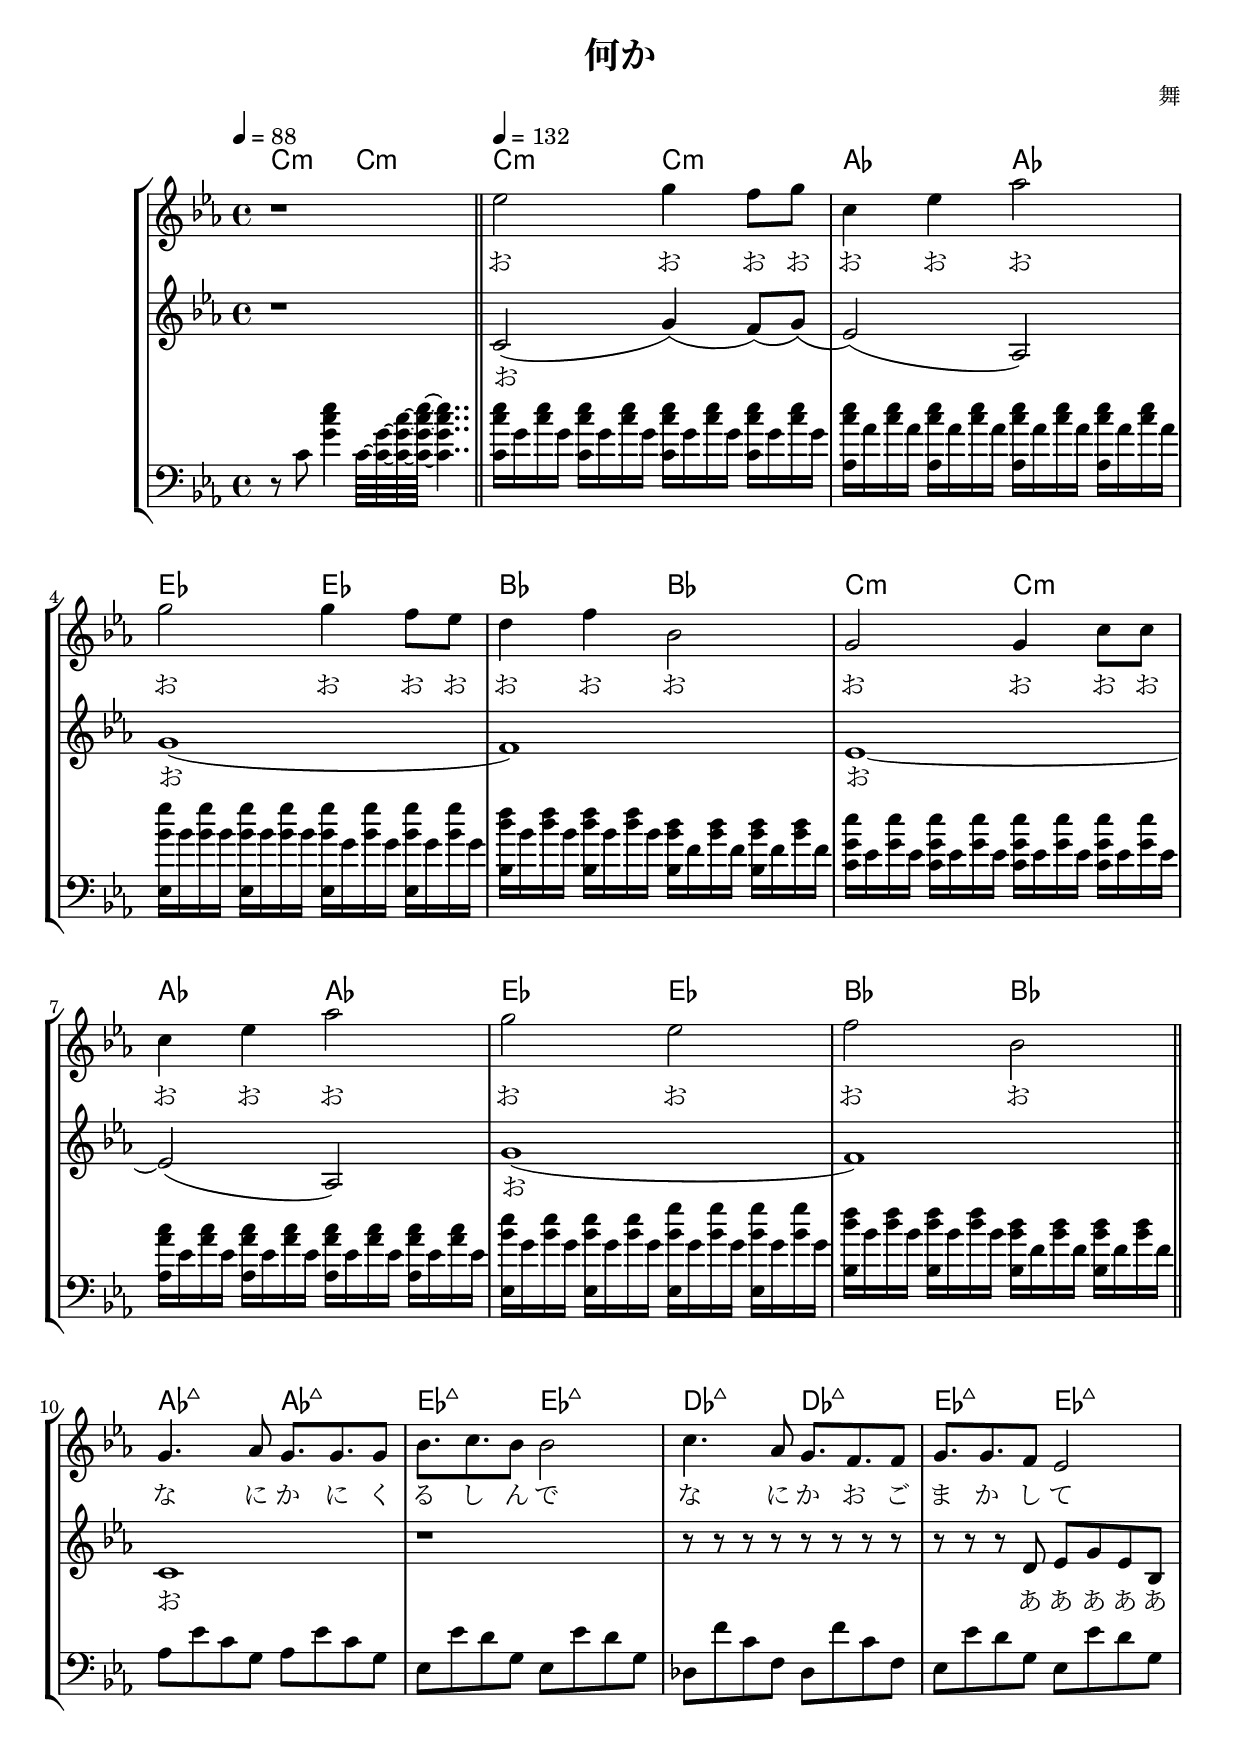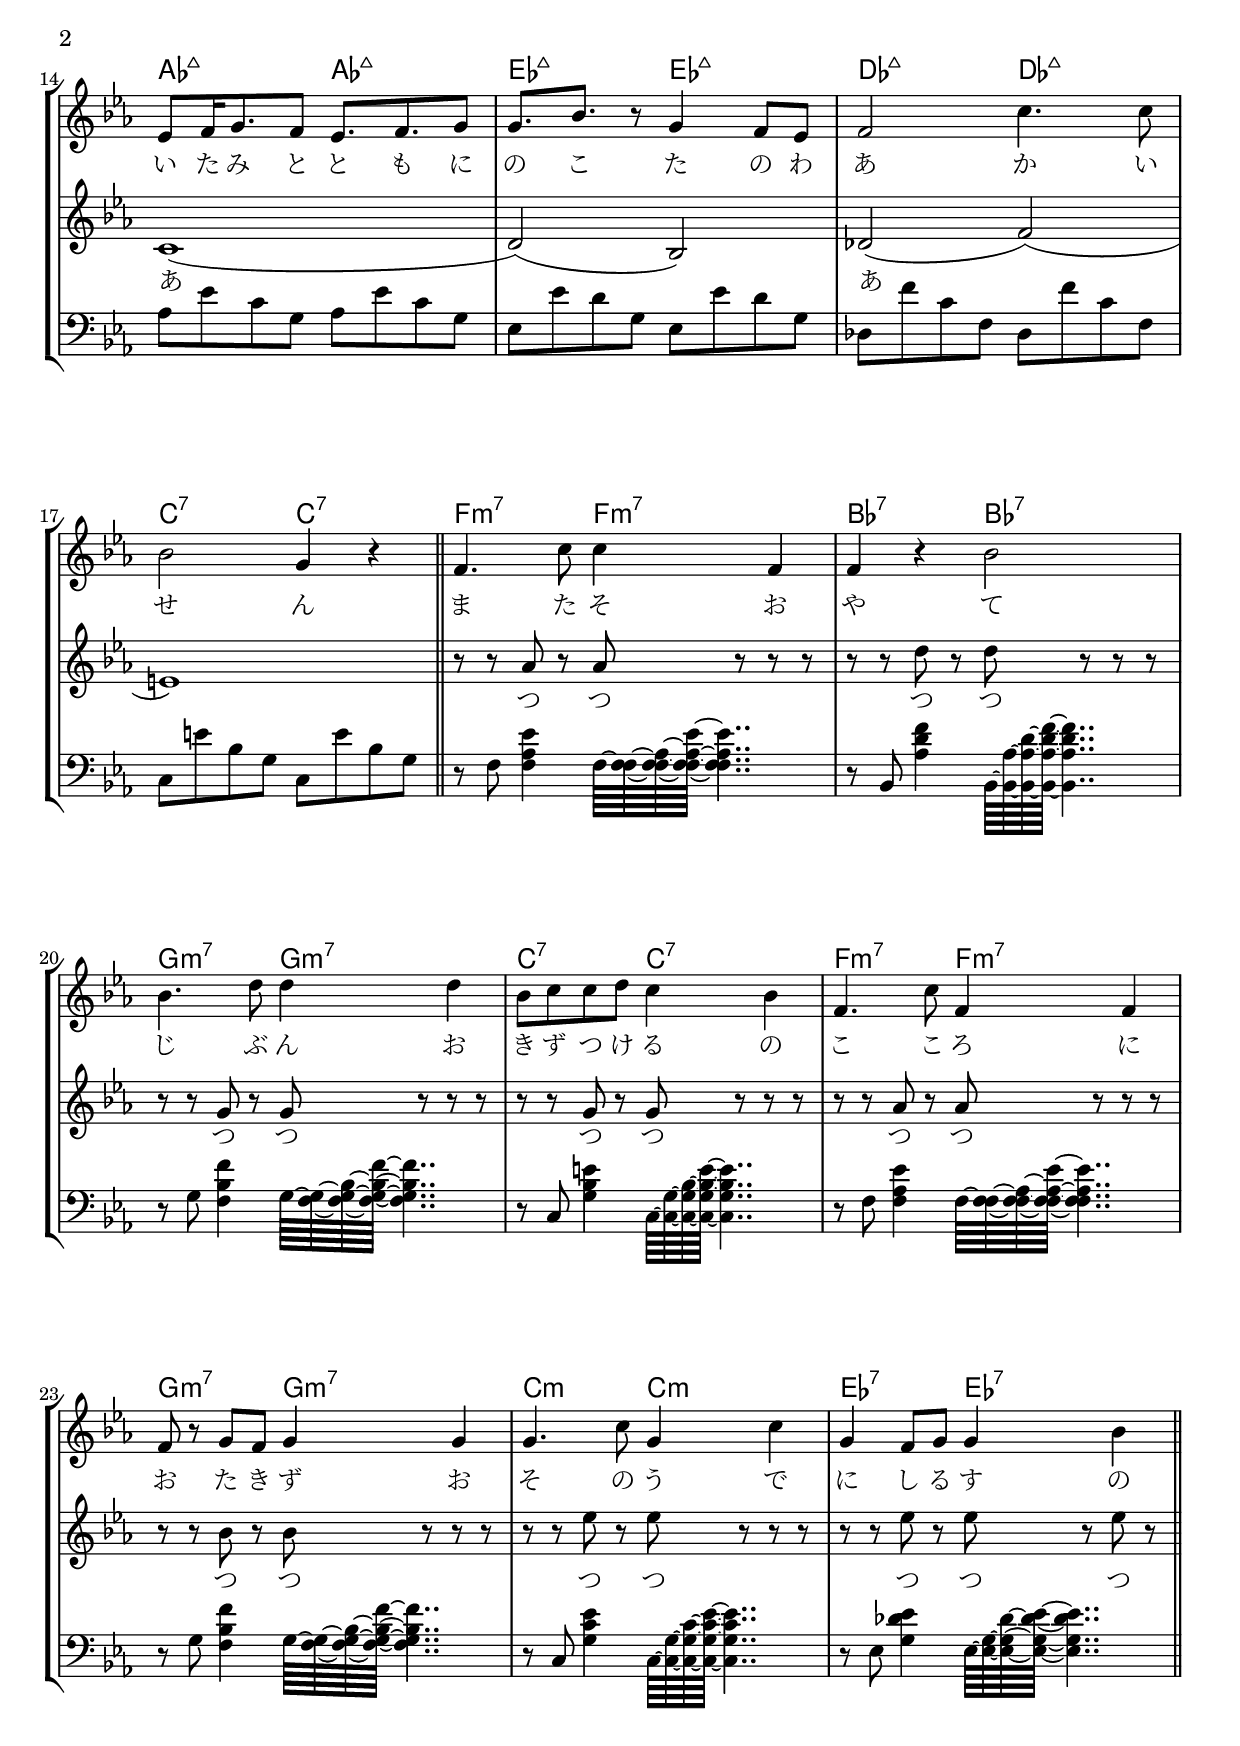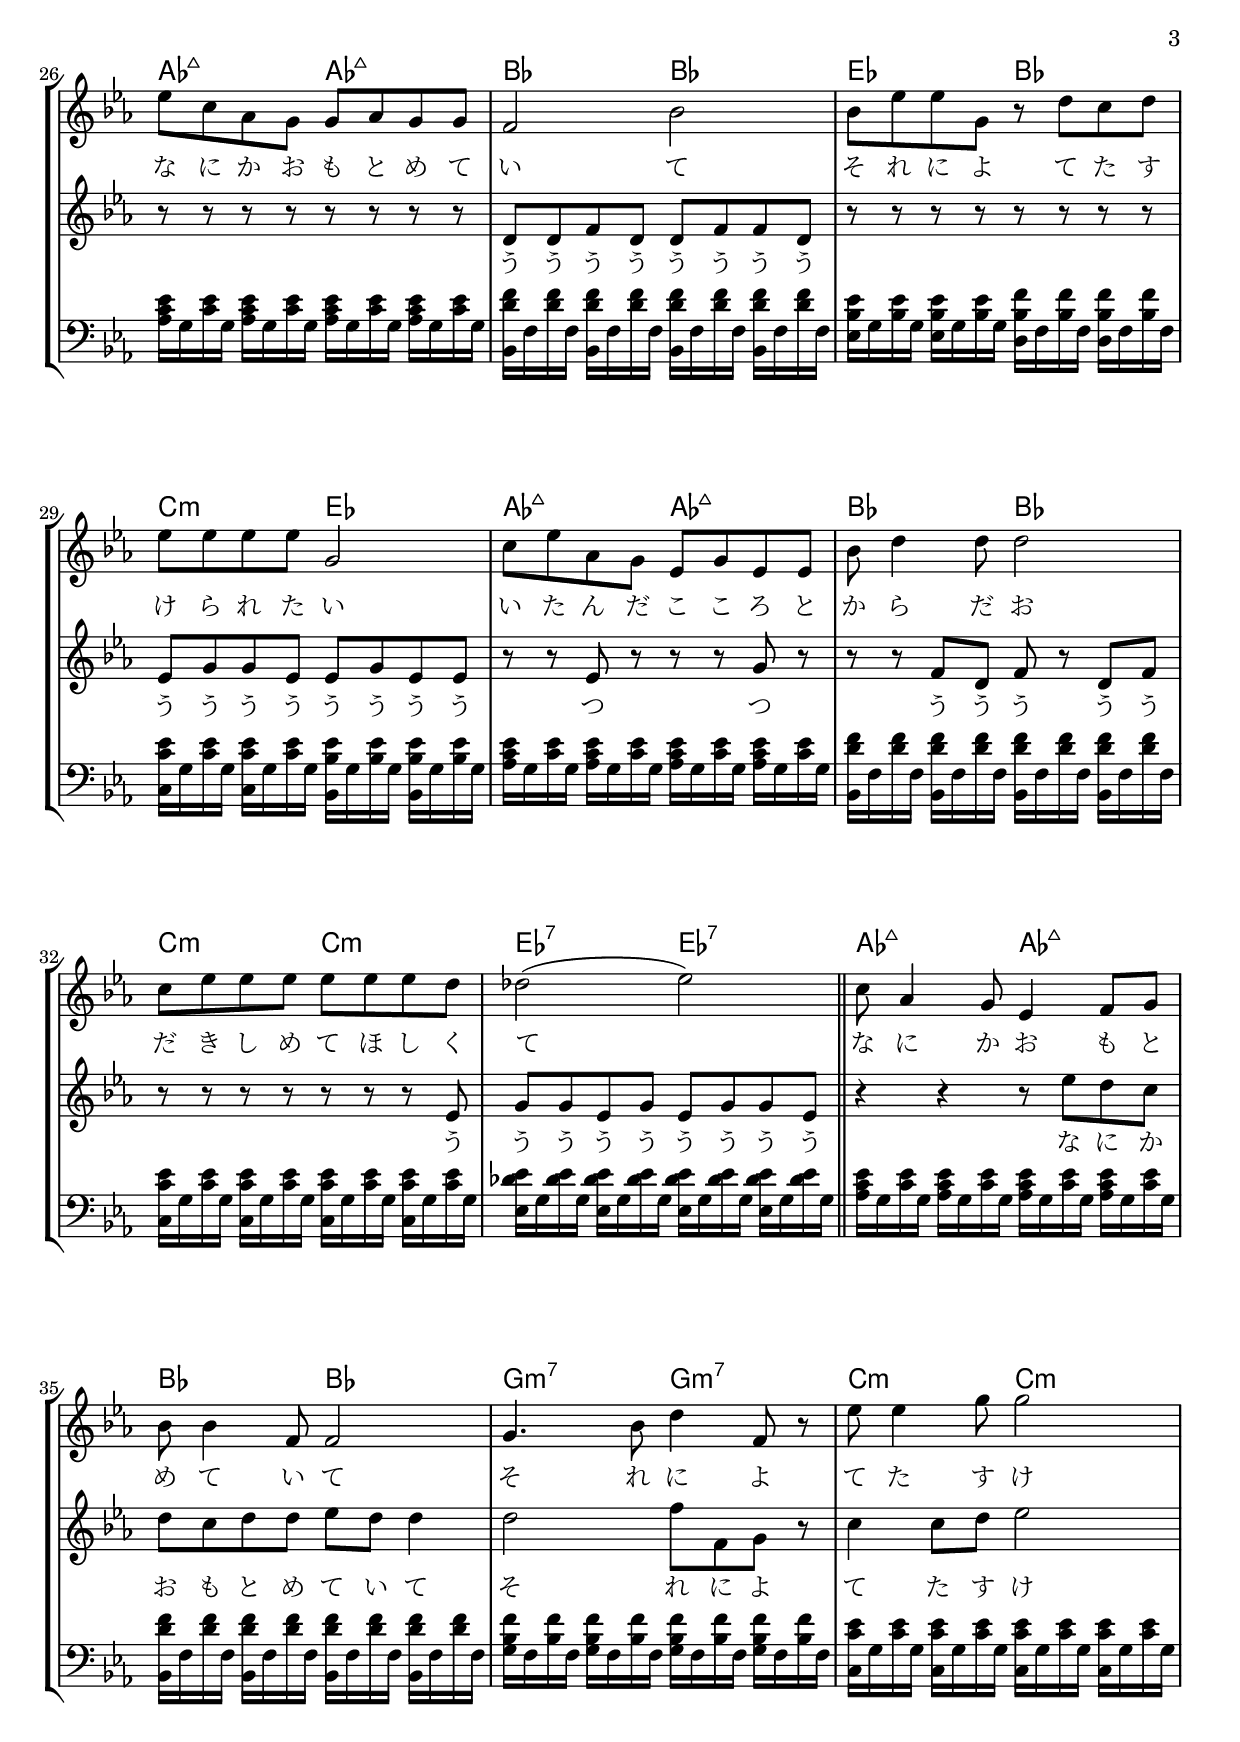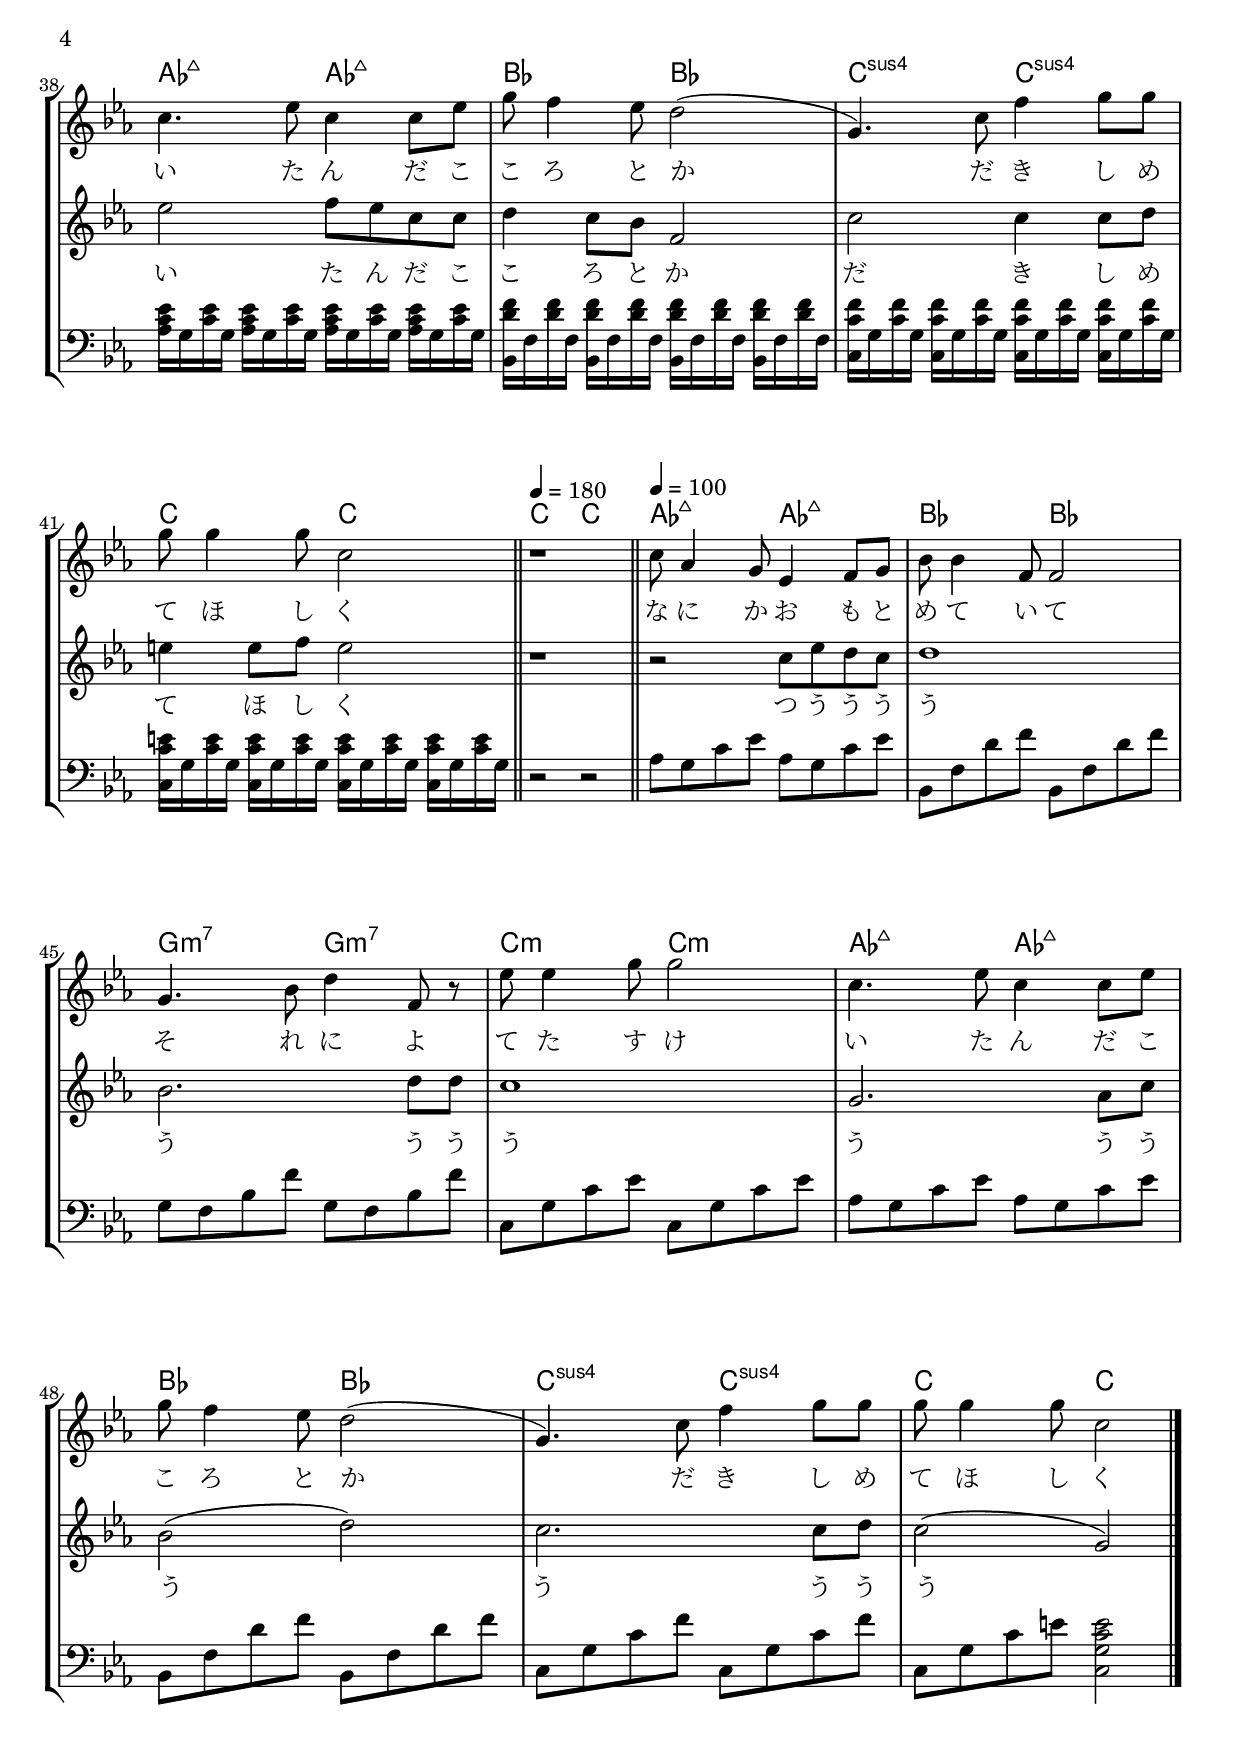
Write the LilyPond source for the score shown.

\version "2.12.1"

\header {
	title = \markup {何か}
	composer = \markup \center-column {舞}
}

harmony = \chordmode {
	c2:m c:m 

	c:m c:m as as es es bes bes c:m c:m as as es es bes bes 

	as:maj7 as:maj7 es:maj7 es:maj7 des:maj7 des:maj7 es:maj7 es:maj7 as:maj7 as:maj7 es:maj7 es:maj7 des:maj7 des:maj7 c:7 c:7 

	f:min7 f:min7 bes:7 bes:7 g:min7 g:min7 c:7 c:7 f:min7 f:min7 g:min7 g:min7 c:m c:m es:7 es:7 

	as:maj7 as:maj7 bes bes es bes c:m es as:maj7 as:maj7 bes bes c:m c:m es:7 es:7 

	as:maj7 as:maj7 bes bes g:min7 g:min7 c:m c:m as:maj7 as:maj7 bes bes c:sus4 c:sus4 c c 

	c c 

	as:maj7 as:maj7 bes bes g:min7 g:min7 c:m c:m as:maj7 as:maj7 bes bes c:sus4 c:sus4 c c 
}

melody = {
	\key es \major
	\tempo 4 = 88
	r1   
	\set Staff.midiInstrument = #"String Ensemble 1"
		\tempo 4 = 132
es''2  g''4  f''8  g''8 
	c''4  es''4  as''2 
	g''2  g''4  f''8  es''8 
	d''4  f''4  bes'2 
	g'2  g'4  c''8  c''8 
	c''4  es''4  as''2 
	g''2  es''2 
	f''2  bes'2
	\set Staff.midiInstrument = #"fss0.35"
	g'4.  as'8  g'8.  g'8.  g'8 
	bes'8.  c''8.  bes'8  bes'2 
	c''4.  as'8  g'8.  f'8.  f'8 
	g'8.  g'8.  f'8  es'2 
	es'8  f'16  g'8.  f'8  es'8.  f'8.  g'8 
	g'8.  bes'8.  r8  g'4  f'8  es'8 
	f'2  c''4.  c''8 
	bes'2  g'4  	r4 	\set Staff.midiInstrument = #"fss0.35"
	f'4.  c''8  c''4  f'4 
	f'4  r4  bes'2 
	bes'4.  d''8  d''4  d''4 
	bes'8  c''8  c''8  d''8  c''4  bes'4 
	f'4.  c''8  f'4  f'4 
	f'8  r8  g'8  f'8  g'4  g'4 
	g'4.  c''8  g'4  c''4 
	g'4  f'8  g'8  g'4  bes'4
	\set Staff.midiInstrument = #"fss0.35"
	es''8  c''8  as'8  g'8  g'8  as'8  g'8  g'8 
	f'2  bes'2 
	bes'8  es''8  es''8  g'8  r8  d''8  c''8  d''8 
	es''8  es''8  es''8  es''8  g'2 
	c''8  es''8  as'8  g'8  es'8  g'8  es'8  es'8 
	bes'8  d''4  d''8  d''2 
	c''8  es''8  es''8  es''8  es''8  es''8  es''8  d''8 
	des''2  (es''2)
	\set Staff.midiInstrument = #"Guitar harmonics"
	c''8  as'4  g'8  es'4  f'8  g'8 
	bes'8  bes'4  f'8  f'2 
	g'4.  bes'8  d''4  f'8  r8 
	es''8  es''4  g''8  g''2 
	c''4.  es''8  c''4  c''8  es''8 
	g''8  f''4  es''8  d''2 
	(g'4.)  c''8  f''4  g''8  g''8 
	g''8  g''4  g''8  c''2
	\tempo 4 = 180
	r1   
	\set Staff.midiInstrument = #"Celesta"
		\tempo 4 = 100
c''8  as'4  g'8  es'4  f'8  g'8 
	bes'8  bes'4  f'8  f'2 
	g'4.  bes'8  d''4  f'8  r8 
	es''8  es''4  g''8  g''2 
	c''4.  es''8  c''4  c''8  es''8 
	g''8  f''4  es''8  d''2 
	(g'4.)  c''8  f''4  g''8  g''8 
	g''8  g''4  g''8  c''2
	\bar "|."
}

words = \lyricmode {
	
	お  お  お  お  お  お  お  お  お  お  お  お  お  お  お  お  お  お  お  お  お  お  お  お  お  
	な  に  か  に  く  る  し  ん  で  な  に  か  お  ご  ま  か  し  て  い  た  み  と  と  も  に  の  こ  た  の  わ  あ  か  い  せ  ん  
	ま  た  そ  お  や  て  じ  ぶ  ん  お  き  ず  つ  け  る  の  こ  こ  ろ  に  お  た  き  ず  お  そ  の  う  で  に  し  る  す  の  
	な  に  か  お  も  と  め  て  い  て  そ  れ  に  よ  て  た  す  け  ら  れ  た  い  い  た  ん  だ  こ  こ  ろ  と  か  ら  だ  お  だ  き  し  め  て  ほ  し  く  て  
	な  に  か  お  も  と  め  て  い  て  そ  れ  に  よ  て  た  す  け  い  た  ん  だ  こ  こ  ろ  と  か  だ  き  し  め  て  ほ  し  く  
	
	な  に  か  お  も  と  め  て  い  て  そ  れ  に  よ  て  た  す  け  い  た  ん  だ  こ  こ  ろ  と  か  だ  き  し  め  て  ほ  し  く  
}

secondmelody = {
	\key es \major
	\tempo 4 = 88
	r1   
	\set Staff.midiInstrument = #"Trumpet"
		\tempo 4 = 132
c'2  (g'4)  (f'8)  (g'8) 
	(es'2)  (as2) 
	g'1 
	(f'1) 
	es'1~ 
	es'2  (as2) 
	g'1 
	(f'1)
	\set Staff.midiInstrument = #"Lead 1 (square)"
	c'1 
	r1 
	r8  r8  r8  r8  r8  r8  r8  r8 
	r8  r8  r8  d'8  es'8  g'8  es'8  bes8 
	c'1 
	(d'2)  (bes2) 
	des'2  (f'2) 
	(e'1)
	\set Staff.midiInstrument = #"Harpsichord"
	r8  r8  as'8  r8  as'8  r8  r8  r8 
	r8  r8  d''8  r8  d''8  r8  r8  r8 
	r8  r8  g'8  r8  g'8  r8  r8  r8 
	r8  r8  g'8  r8  g'8  r8  r8  r8 
	r8  r8  as'8  r8  as'8  r8  r8  r8 
	r8  r8  bes'8  r8  bes'8  r8  r8  r8 
	r8  r8  es''8  r8  es''8  r8  r8  r8 
	r8  r8  es''8  r8  es''8  r8  es''8  r8
	\set Staff.midiInstrument = #"Orchestra Hit"
	r8  r8  r8  r8  r8  r8  r8  r8 
	d'8  d'8  f'8  d'8  d'8  f'8  f'8  d'8 
	r8  r8  r8  r8  r8  r8  r8  r8 
	es'8  g'8  g'8  es'8  es'8  g'8  es'8  es'8 
	r8  r8  es'8  r8  r8  r8  g'8  r8 
	r8  r8  f'8  d'8  f'8  r8  d'8  f'8 
	r8  r8  r8  r8  r8  r8  r8  es'8 
	g'8  g'8  es'8  g'8  es'8  g'8  g'8  es'8
	\set Staff.midiInstrument = #"Brass Section"
	r4  r4  r8  es''8  d''8  c''8 
	d''8  c''8  d''8  d''8  es''8  d''8  d''4 
	d''2  f''8  f'8  g'8  r8 
	c''4  c''8  d''8  es''2 
	es''2  f''8  es''8  c''8  c''8 
	d''4  c''8  bes'8  f'2 
	c''2  c''4  c''8  d''8 
	e''4  e''8  f''8  e''2
	\tempo 4 = 180
	r1   
	\set Staff.midiInstrument = #"Whistle"
		\tempo 4 = 100
r2  c''8  es''8  d''8  c''8 
	d''1 
	bes'2.  d''8  d''8 
	c''1 
	g'2.  as'8  c''8 
	bes'2  (d''2) 
	c''2.  c''8  d''8 
	c''2  (g'2)
	\bar "|."
}

secondwords = \lyricmode {
	
	お  お  お  お  
	お  あ  あ  あ  あ  あ  あ  あ  
	つ  つ  つ  つ  つ  つ  つ  つ  つ  つ  つ  つ  つ  つ  つ  つ  つ  
	う  う  う  う  う  う  う  う  う  う  う  う  う  う  う  う  つ  つ  う  う  う  う  う  う  う  う  う  う  う  う  う  う  
	な  に  か  お  も  と  め  て  い  て  そ  れ  に  よ  て  た  す  け  い  た  ん  だ  こ  こ  ろ  と  か  だ  き  し  め  て  ほ  し  く  
	
	つ  う  う  う  う  う  う  う  う  う  う  う  う  う  う  う  う  
}

tempochange = {
	\tempo 4 = 88
	r1 \bar "||"
	\tempo 4 = 132
	r1 | r1 | r1 | r1 | r1 | r1 | r1 | r1 \bar "||"
	\tempo 4 = 132
	r1 | r1 | r1 | r1 | r1 | r1 | r1 | r1 \bar "||"
	\tempo 4 = 132
	r1 | r1 | r1 | r1 | r1 | r1 | r1 | r1 \bar "||"
	\tempo 4 = 132
	r1 | r1 | r1 | r1 | r1 | r1 | r1 | r1 \bar "||"
	\tempo 4 = 132
	r1 | r1 | r1 | r1 | r1 | r1 | r1 | r1 \bar "||"
	\tempo 4 = 180
	r1 \bar "||"
	\tempo 4 = 100
	r1 | r1 | r1 | r1 | r1 | r1 | r1 | r1 \bar "|."
}

mainacc = {
	\clef bass
	\set Staff.midiInstrument = #"Acoustic Guitar (steel)"
	\key es \major
	\tempo 4 = 88
	r8 c'8 <g' c'' es''>4
	c'64~ <c'~ g'~> <c'~ g'~ c''~> <c' g' c'' es''>~ <c' g' c'' es''>4..
	\bar "||"

	\set Staff.midiInstrument = #"Overdriven Guitar"
	\tempo 4 = 132
	<c' c'' es''>16 g'16 <c'' es''>16 g'16   <c' c'' es''>16 g'16 <c'' es''>16 g'16
	<c' c'' es''>16 g'16 <c'' es''>16 g'16   <c' c'' es''>16 g'16 <c'' es''>16 g'16
	<as c'' es''>16 as'16 <c'' es''>16 as'16   <as c'' es''>16 as'16 <c'' es''>16 as'16
	<as c'' es''>16 as'16 <c'' es''>16 as'16   <as c'' es''>16 as'16 <c'' es''>16 as'16
	<es bes' g''>16 bes'16 <bes' g''>16 bes'16   <es bes' g''>16 bes'16 <bes' g''>16 bes'16
	<es bes' g''>16 g'16 <bes' g''>16 g'16   <es bes' g''>16 g'16 <bes' g''>16 g'16
	<bes d'' f''>16 bes'16 <d'' f''>16 bes'16   <bes d'' f''>16 bes'16 <d'' f''>16 bes'16
	<bes bes' d''>16 f'16 <bes' d''>16 f'16   <bes bes' d''>16 f'16 <bes' d''>16 f'16
	<c' g' es''>16 es'16 <g' es''>16 es'16   <c' g' es''>16 es'16 <g' es''>16 es'16
	<c' g' es''>16 es'16 <g' es''>16 es'16   <c' g' es''>16 es'16 <g' es''>16 es'16
	<as as' c''>16 es'16 <as' c''>16 es'16   <as as' c''>16 es'16 <as' c''>16 es'16
	<as as' c''>16 es'16 <as' c''>16 es'16   <as as' c''>16 es'16 <as' c''>16 es'16
	<es bes' es''>16 g'16 <bes' es''>16 g'16   <es bes' es''>16 g'16 <bes' es''>16 g'16
	<es bes' g''>16 g'16 <bes' g''>16 g'16   <es bes' g''>16 g'16 <bes' g''>16 g'16
	<bes d'' f''>16 bes'16 <d'' f''>16 bes'16   <bes d'' f''>16 bes'16 <d'' f''>16 bes'16
	<bes bes' d''>16 f'16 <bes' d''>16 f'16   <bes bes' d''>16 f'16 <bes' d''>16 f'16
	\bar "||"

	\set Staff.midiInstrument = #"Acoustic Guitar (steel)"
	as8 es' c' g
	as8 es' c' g
	es8 es' d' g
	es8 es' d' g
	des8 f' c' f
	des8 f' c' f
	es8 es' d' g
	es8 es' d' g
	as8 es' c' g
	as8 es' c' g
	es8 es' d' g
	es8 es' d' g
	des8 f' c' f
	des8 f' c' f
	c8 e' bes g
	c8 e' bes g
	\bar "||"

	\set Staff.midiInstrument = #"Electric Guitar (clean)"
	r8 f8 <f as es'>4
	f64~ <f~ f~> <f~ f~ as~> <f f as es'>~ <f f as es'>4..
	r8 bes,8 <as d' f'>4
	bes,64~ <bes,~ as~> <bes,~ as~ d'~> <bes, as d' f'>~ <bes, as d' f'>4..
	r8 g8 <f bes f'>4
	g64~ <g~ f~> <g~ f~ bes~> <g f bes f'>~ <g f bes f'>4..
	r8 c8 <g bes e'>4
	c64~ <c~ g~> <c~ g~ bes~> <c g bes e'>~ <c g bes e'>4..
	r8 f8 <f as es'>4
	f64~ <f~ f~> <f~ f~ as~> <f f as es'>~ <f f as es'>4..
	r8 g8 <f bes f'>4
	g64~ <g~ f~> <g~ f~ bes~> <g f bes f'>~ <g f bes f'>4..
	r8 c8 <g c' es'>4
	c64~ <c~ g~> <c~ g~ c'~> <c g c' es'>~ <c g c' es'>4..
	r8 es8 <g des' es'>4
	es64~ <es~ g~> <es~ g~ des'~> <es g des' es'>~ <es g des' es'>4..
	\bar "||"

	\set Staff.midiInstrument = #"Overdriven Guitar"
	<as c' es'>16 g16 <c' es'>16 g16   <as c' es'>16 g16 <c' es'>16 g16
	<as c' es'>16 g16 <c' es'>16 g16   <as c' es'>16 g16 <c' es'>16 g16
	<bes, d' f'>16 f16 <d' f'>16 f16   <bes, d' f'>16 f16 <d' f'>16 f16
	<bes, d' f'>16 f16 <d' f'>16 f16   <bes, d' f'>16 f16 <d' f'>16 f16
	<es bes es'>16 g16 <bes es'>16 g16   <es bes es'>16 g16 <bes es'>16 g16
	<d bes f'>16 f16 <bes f'>16 f16   <d bes f'>16 f16 <bes f'>16 f16
	<c c' es'>16 g16 <c' es'>16 g16   <c c' es'>16 g16 <c' es'>16 g16
	<bes, bes es'>16 g16 <bes es'>16 g16   <bes, bes es'>16 g16 <bes es'>16 g16
	<as c' es'>16 g16 <c' es'>16 g16   <as c' es'>16 g16 <c' es'>16 g16
	<as c' es'>16 g16 <c' es'>16 g16   <as c' es'>16 g16 <c' es'>16 g16
	<bes, d' f'>16 f16 <d' f'>16 f16   <bes, d' f'>16 f16 <d' f'>16 f16
	<bes, d' f'>16 f16 <d' f'>16 f16   <bes, d' f'>16 f16 <d' f'>16 f16
	<c c' es'>16 g16 <c' es'>16 g16   <c c' es'>16 g16 <c' es'>16 g16
	<c c' es'>16 g16 <c' es'>16 g16   <c c' es'>16 g16 <c' es'>16 g16
	<es des' es'>16 g16 <des' es'>16 g16   <es des' es'>16 g16 <des' es'>16 g16
	<es des' es'>16 g16 <des' es'>16 g16   <es des' es'>16 g16 <des' es'>16 g16
	\bar "||"

	\set Staff.midiInstrument = #"Overdriven Guitar"
	<as c' es'>16 g16 <c' es'>16 g16   <as c' es'>16 g16 <c' es'>16 g16
	<as c' es'>16 g16 <c' es'>16 g16   <as c' es'>16 g16 <c' es'>16 g16
	<bes, d' f'>16 f16 <d' f'>16 f16   <bes, d' f'>16 f16 <d' f'>16 f16
	<bes, d' f'>16 f16 <d' f'>16 f16   <bes, d' f'>16 f16 <d' f'>16 f16
	<g bes f'>16 f16 <bes f'>16 f16   <g bes f'>16 f16 <bes f'>16 f16
	<g bes f'>16 f16 <bes f'>16 f16   <g bes f'>16 f16 <bes f'>16 f16
	<c c' es'>16 g16 <c' es'>16 g16   <c c' es'>16 g16 <c' es'>16 g16
	<c c' es'>16 g16 <c' es'>16 g16   <c c' es'>16 g16 <c' es'>16 g16
	<as c' es'>16 g16 <c' es'>16 g16   <as c' es'>16 g16 <c' es'>16 g16
	<as c' es'>16 g16 <c' es'>16 g16   <as c' es'>16 g16 <c' es'>16 g16
	<bes, d' f'>16 f16 <d' f'>16 f16   <bes, d' f'>16 f16 <d' f'>16 f16
	<bes, d' f'>16 f16 <d' f'>16 f16   <bes, d' f'>16 f16 <d' f'>16 f16
	<c c' f'>16 g16 <c' f'>16 g16   <c c' f'>16 g16 <c' f'>16 g16
	<c c' f'>16 g16 <c' f'>16 g16   <c c' f'>16 g16 <c' f'>16 g16
	<c c' e'>16 g16 <c' e'>16 g16   <c c' e'>16 g16 <c' e'>16 g16
	<c c' e'>16 g16 <c' e'>16 g16   <c c' e'>16 g16 <c' e'>16 g16
	\bar "||"

	\set Staff.midiInstrument = #"Celesta"
	\tempo 4 = 180
	r2
	r2
	\bar "||"

	\set Staff.midiInstrument = #"Celesta"
	\tempo 4 = 100
	as8 g8 c'8 es'8
	as8 g8 c'8 es'8
	bes,8 f8 d'8 f'8
	bes,8 f8 d'8 f'8
	g8 f8 bes8 f'8
	g8 f8 bes8 f'8
	c8 g8 c'8 es'8
	c8 g8 c'8 es'8
	as8 g8 c'8 es'8
	as8 g8 c'8 es'8
	bes,8 f8 d'8 f'8
	bes,8 f8 d'8 f'8
	c8 g8 c'8 f'8
	c8 g8 c'8 f'8
	c8 g8 c'8 e'8
	<c g c' e'>2
	\bar "|."
}

subacc = {
	\clef bass
	\set Staff.midiInstrument = #"Orchestra Hit"
	\key es \major
	\tempo 4 = 88
	r8 c'8 <g' c'' es''>4
	c'64~ <c'~ g'~> <c'~ g'~ c''~> <c' g' c'' es''>~ <c' g' c'' es''>4..
	\bar "||"

	\set Staff.midiInstrument = #"Orchestra Hit"
	\tempo 4 = 132
	<c' g' c'' es''>2
	<c' g' c'' es''>2
	<as as' c'' es''>2
	<as as' c'' es''>2
	<es bes' bes' g''>2
	<es g' bes' g''>2
	<bes bes' d'' f''>2
	<bes f' bes' d''>2
	<c' es' g' es''>2
	<c' es' g' es''>2
	<as es' as' c''>2
	<as es' as' c''>2
	<es g' bes' es''>2
	<es g' bes' g''>2
	<bes bes' d'' f''>2
	<bes f' bes' d''>2
	\bar "||"

	\set Staff.midiInstrument = #"String Ensemble 1"
	as4 <g c' es'>4
	as4 <g c' es'>4
	es4 <g d' es'>4
	es4 <g d' es'>4
	des4 <f c' f'>4
	des4 <f c' f'>4
	es4 <g d' es'>4
	es4 <g d' es'>4
	as4 <g c' es'>4
	as4 <g c' es'>4
	es4 <g d' es'>4
	es4 <g d' es'>4
	des4 <f c' f'>4
	des4 <f c' f'>4
	c4 <g bes e'>4
	c4 <g bes e'>4
	\bar "||"

	\set Staff.midiInstrument = #"String Ensemble 1"
	<f f as es'>2
	<f f as es'>2
	<bes, as d' f'>2
	<bes, as d' f'>2
	<g f bes f'>2
	<g f bes f'>2
	<c g bes e'>2
	<c g bes e'>2
	<f f as es'>2
	<f f as es'>2
	<g f bes f'>2
	<g f bes f'>2
	<c g c' es'>2
	<c g c' es'>2
	<es g des' es'>2
	<es g des' es'>2
	\bar "||"

	\set Staff.midiInstrument = #"String Ensemble 1"
	<as g c' es'>4 <as g c' es'>4
	<as g c' es'>4 <as g c' es'>4
	<bes, f d' f'>4 <bes, f d' f'>4
	<bes, f d' f'>4 <bes, f d' f'>4
	<es g bes es'>4 <es g bes es'>4
	<d f bes f'>4 <d f bes f'>4
	<c g c' es'>4 <c g c' es'>4
	<bes, g bes es'>4 <bes, g bes es'>4
	<as g c' es'>4 <as g c' es'>4
	<as g c' es'>4 <as g c' es'>4
	<bes, f d' f'>4 <bes, f d' f'>4
	<bes, f d' f'>4 <bes, f d' f'>4
	<c g c' es'>4 <c g c' es'>4
	<c g c' es'>4 <c g c' es'>4
	<es g des' es'>4 <es g des' es'>4
	<es g des' es'>4 <es g des' es'>4
	\bar "||"

	\set Staff.midiInstrument = #"String Ensemble 1"
	<as g c' es'>2
	<as g c' es'>2
	<bes, f d' f'>2
	<bes, f d' f'>2
	<g f bes f'>2
	<g f bes f'>2
	<c g c' es'>2
	<c g c' es'>2
	<as g c' es'>2
	<as g c' es'>2
	<bes, f d' f'>2
	<bes, f d' f'>2
	<c g c' f'>2
	<c g c' f'>2
	<c g c' e'>2
	<c g c' e'>2
	\bar "||"

	\set Staff.midiInstrument = #"String Ensemble 1"
	\tempo 4 = 180
	r2
	r2
	\bar "||"

	\set Staff.midiInstrument = #"String Ensemble 1"
	\tempo 4 = 100
	as4.as8
	as4.as8
	bes,4.bes,8
	bes,4.bes,8
	g4.g8
	g4.g8
	c4.c8
	c4.c8
	as4.as8
	as4.as8
	bes,4.bes,8
	bes,4.bes,8
	c4.c8
	c4.c8
	c4.c8
	c2
	\bar "|."
}

percA = {
	\drummode {
	r1 \bar "||"
	r1  |hh4 hh4 hh4 hh4  |r1  |hh4 hh4 hh4 hh4  |r1  |hh4 hh4 hh4 hh4  |r1  |hh4 hh4 hh2  \bar "||"
	hh8 hh8 hh8 hh8 hh8 hh8 hh8 hh8  |hh8 hh8 hh8 hh8 hh4 hh8 hh8  |hh8 hh8 hh8 hh8 hh8 hh8 hh8 hh8  |hh8 hh8 hh8 hh2 r8  |hh8 hh8 hh8 hh8 hh8 hh8 hh8 hh8  |hh8 hh8 hh8 hh8 hh4 hh8 hh8  |hh8 hh8 hh8 hh8 hh8 hh8 hh8 hh8  |r8 hh2. r8  \bar "||"
	r4 hh4 hh4 hh4  |hh4 hh4 hh4 hh4  |hh4 hh4 hh4 hh4  |hh4 hh4 hh4 hh4  |r4 hh4 hh4 hh4  |hh4 hh4 hh4 hh4  |hh4 hh4 hh4 hh4  |r1  \bar "||"
	r1  |hh4 hh4 hh4 hh4  |r1  |hh4 hh4 hh4 hh4  |r1  |hh4 hh4 hh4 hh4  |r1  |hh4 hh4 hh2  \bar "||"
	r1  |hh4 hh4 hh4 hh4  |r1  |hh4 hh4 hh4 hh4  |r1  |hh4 hh4 hh4 hh4  |r1  |hh4 hh4 hh2  \bar "||"
	r1 \bar "||"
	r1 |r1 |r1 |r1 |r1 |r1 |r1 |r1 \bar "|."
	}
}

percB = {
	\drummode {
	r1 \bar "||"
	sn4 sn4 sn4 sn4  |r4 sn2 sn8. sn16  |sn4 sn4 sn4 sn4  |r4 sn2 sn8. sn16  |sn4 sn4 sn4 sn4  |r4 sn2 sn8. sn16  |sn4 sn4 sn4 sn4  |r4 sn4 r16 sn16 sn16 sn16 sn16 sn16 sn16 sn16  \bar "||"
	r4 sn8. sn8 sn8. sn8. sn16  |r4 sn8. sn8 sn8. sn4  |r4 sn8. sn8 sn8. sn8. sn16  |r8 sn8 sn4 sn8 sn16 sn8 sn8 sn16  |r4 sn8. sn8 sn8. sn8. sn16  |r4 sn8. sn8 sn8. sn4  |r4 sn8. sn8 sn8. sn8. sn16  |r4 sn2 sn4  \bar "||"
	r4 sn8 sn4. sn4  |r4 sn8 sn4. sn4  |r4 sn8 sn4. sn4  |r4 sn8 sn4. sn4  |r4 sn8 sn4. sn4  |r4 sn8 sn4. sn4  |r4 sn8 sn4. sn4  |sn16 sn16 sn16 sn16 sn16 sn16 sn16 sn16 sn16 sn16 sn16 sn16 sn16 sn16 sn16 sn16  \bar "||"
	sn4 sn4 sn4 sn4  |r4 sn2 sn8. sn16  |sn4 sn4 sn4 sn4  |r4 sn2 sn8. sn16  |sn4 sn4 sn4 sn4  |r4 sn2 sn8. sn16  |sn4 sn4 sn4 sn4  |r4 sn4 r16 sn16 sn16 sn16 sn16 sn16 sn16 sn16  \bar "||"
	sn4 sn4 sn4 sn4  |r4 sn2 sn8. sn16  |sn4 sn4 sn4 sn4  |r4 sn2 sn8. sn16  |sn4 sn4 sn4 sn4  |r4 sn2 sn8. sn16  |sn4 sn4 sn4 sn4  |r4 sn4 r16 sn16 sn16 sn16 sn16 sn16 sn16 sn16  \bar "||"
	r1 \bar "||"
	r1 |r1 |r1 |r1 |r1 |r1 |r1 |r1 \bar "|."
	}
}

percC = {
	\drummode {
	r1 \bar "||"
	bd16 bd16 bd16 bd16 bd16 bd16 bd16 bd16 bd16 bd16 bd16 bd16 bd16 bd16 bd16 bd16  |bd8 bd8 bd8 bd8 bd8 bd8 bd8 bd8  |bd16 bd16 bd16 bd16 bd16 bd16 bd16 bd16 bd16 bd16 bd16 bd16 bd16 bd16 bd16 bd16  |bd8 bd8 bd8 bd8 bd8 bd8 bd8 bd8  |bd16 bd16 bd16 bd16 bd16 bd16 bd16 bd16 bd16 bd16 bd16 bd16 bd16 bd16 bd16 bd16  |bd8 bd8 bd8 bd8 bd8 bd8 bd8 bd8  |bd16 bd16 bd16 bd16 bd16 bd16 bd16 bd16 bd16 bd16 bd16 bd16 bd16 bd16 bd16 bd16  |bd8 bd8 bd8 bd8 bd8 bd8 bd8 bd8  \bar "||"
	bd8 bd4 bd2 bd8  |bd8 bd2 bd4.  |bd8 bd4 bd2 bd8  |bd4 r16 bd8. bd2  |bd8 bd4 bd2 bd8  |bd8 bd2 bd4.  |bd8 bd4 bd2 bd8  |bd8 bd4. bd4. bd8  \bar "||"
	bd4 bd4 bd4 bd4  |bd4 bd4 bd4 bd8 bd8  |bd4 bd4 bd4 bd4  |bd4 bd4 bd4 bd8 bd8  |bd4 bd4 bd4 bd4  |bd4 bd4 bd4 bd8 bd8  |bd4 bd4 bd4 bd4  |bd4 bd4 bd8 bd8 bd8 bd8  \bar "||"
	bd16 bd16 bd16 bd16 bd16 bd16 bd16 bd16 bd16 bd16 bd16 bd16 bd16 bd16 bd16 bd16  |bd8 bd8 bd8 bd8 bd8 bd8 bd8 bd8  |bd16 bd16 bd16 bd16 bd16 bd16 bd16 bd16 bd16 bd16 bd16 bd16 bd16 bd16 bd16 bd16  |bd8 bd8 bd8 bd8 bd8 bd8 bd8 bd8  |bd16 bd16 bd16 bd16 bd16 bd16 bd16 bd16 bd16 bd16 bd16 bd16 bd16 bd16 bd16 bd16  |bd8 bd8 bd8 bd8 bd8 bd8 bd8 bd8  |bd16 bd16 bd16 bd16 bd16 bd16 bd16 bd16 bd16 bd16 bd16 bd16 bd16 bd16 bd16 bd16  |bd8 bd8 bd8 bd8 bd8 bd8 bd8 bd8  \bar "||"
	bd16 bd16 bd16 bd16 bd16 bd16 bd16 bd16 bd16 bd16 bd16 bd16 bd16 bd16 bd16 bd16  |bd8 bd8 bd8 bd8 bd8 bd8 bd8 bd8  |bd16 bd16 bd16 bd16 bd16 bd16 bd16 bd16 bd16 bd16 bd16 bd16 bd16 bd16 bd16 bd16  |bd8 bd8 bd8 bd8 bd8 bd8 bd8 bd8  |bd16 bd16 bd16 bd16 bd16 bd16 bd16 bd16 bd16 bd16 bd16 bd16 bd16 bd16 bd16 bd16  |bd8 bd8 bd8 bd8 bd8 bd8 bd8 bd8  |bd16 bd16 bd16 bd16 bd16 bd16 bd16 bd16 bd16 bd16 bd16 bd16 bd16 bd16 bd16 bd16  |bd8 bd8 bd8 bd8 bd8 bd8 bd8 bd8  \bar "||"
	r1 \bar "||"
	r1 |r1 |r1 |r1 |r1 |r1 |r1 |r1 \bar "|."
	}
}

percD = {
	\drummode {
	r1 \bar "||"
	r1  |r8 hho4 hho4 hho4 hho8  |r1  |r8 hho4 hho4 hho4 hho8  |r1  |r8 hho4 hho4 hho4 hho8  |r1  |r8 hho4 hho2 r8  \bar "||"
	r1  |r2 r8 hho4.  |r1  |r4. r16 hho2 r16  |r1  |r2 r8 hho4.  |r1  |r4. r16 hho2 r16  \bar "||"
	r8 hhp4 hhp4 hhp4 hhp8  |r8 hhp4 hhp4 hhp4 hhp8  |r8 hhp4 hhp4 hhp4 hhp8  |r8 hhp4 hhp4 hhp4 hhp8  |r8 hhp4 hhp4 hhp4 hhp8  |r8 hhp4 hhp4 hhp4 hhp8  |r8 hhp4 hhp4 hhp4 hhp8  |r8 hhp4 hhp4 hhp4 hhp8  \bar "||"
	r1  |r8 hho4 hho4 hho4 hho8  |r1  |r8 hho4 hho4 hho4 hho8  |r1  |r8 hho4 hho4 hho4 hho8  |r1  |r8 hho4 hho2 r8  \bar "||"
	r1  |r8 hho4 hho4 hho4 hho8  |r1  |r8 hho4 hho4 hho4 hho8  |r1  |r8 hho4 hho4 hho4 hho8  |r1  |r8 hho4 hho2 r8  \bar "||"
	r1 \bar "||"
	r1 |r1 |r1 |r1 |r1 |r1 |r1 |r1 \bar "|."
	}
}

percE = {
	\drummode {
	r1 \bar "||"
	cymc4 cymc4 cymc4 cymc4  |r1 |cymc4 cymc4 cymc4 cymc4  |r1 |cymc4 cymc4 cymc4 cymc4  |r1 |cymc4 cymc4 cymc4 cymc4  |r1 \bar "||"
	r1 |r1 |r1 |r1 |r1 |r1 |r1 |cymc1  \bar "||"
	cymc1  |r1 |r1 |r1 |cymc1  |r1 |r1 |r1 \bar "||"
	cymc4 cymc4 cymc4 cymc4  |r1 |cymc4 cymc4 cymc4 cymc4  |r1 |cymc4 cymc4 cymc4 cymc4  |r1 |cymc4 cymc4 cymc4 cymc4  |r1 \bar "||"
	cymc4 cymc4 cymc4 cymc4  |r1 |cymc4 cymc4 cymc4 cymc4  |r1 |cymc4 cymc4 cymc4 cymc4  |r1 |cymc4 cymc4 cymc4 cymc4  |r1 \bar "||"
	r1 \bar "||"
	r1 |r1 |r1 |r1 |r1 |r1 |r1 |r1 \bar "|."
	}
}

percF = {
	\drummode {
	r1 \bar "||"
	r8 tommh2 tommh8. tommh16 tommh8  |r1 |r8 tommh2 tommh8. tommh16 tommh8  |r1 |r8 tommh2 tommh8. tommh16 tommh8  |r1 |r8 tommh2 tommh8. tommh16 tommh8  |r1 \bar "||"
	r1 |r1 |r1 |r1 |r1 |r1 |r1 |r4 r16 tommh16 tommh4. tommh4  \bar "||"
	r1 | r1 | r1 | r1 | r1 | r1 | r1 | r1 \bar "||"
	r8 tommh2 tommh8. tommh16 tommh8  |r1 |r8 tommh2 tommh8. tommh16 tommh8  |r1 |r8 tommh2 tommh8. tommh16 tommh8  |r1 |r8 tommh2 tommh8. tommh16 tommh8  |r1 \bar "||"
	r8 tommh2 tommh8. tommh16 tommh8  |r1 |r8 tommh2 tommh8. tommh16 tommh8  |r1 |r8 tommh2 tommh8. tommh16 tommh8  |r1 |r8 tommh2 tommh8. tommh16 tommh8  |r1 \bar "||"
	r1 \bar "||"
	r1 | r1 | r1 | r1 | r1 | r1 | r1 | r1 \bar "|."
	}
}

percG = {
	\drummode {
	r1 \bar "||"
	r4. toml16 toml2 toml16  |r1 |r4. toml16 toml2 toml16  |r1 |r4. toml16 toml2 toml16  |r1 |r4. toml16 toml2 toml16  |r1 \bar "||"
	r1 |r1 |r1 |r1 |r1 |r1 |r1 |r4. r16 tomml4. tomml8.  \bar "||"
	r1 | r1 | r1 | r1 | r1 | r1 | r1 | r1 \bar "||"
	r4. toml16 toml2 toml16  |r1 |r4. toml16 toml2 toml16  |r1 |r4. toml16 toml2 toml16  |r1 |r4. toml16 toml2 toml16  |r1 \bar "||"
	r4. toml16 toml2 toml16  |r1 |r4. toml16 toml2 toml16  |r1 |r4. toml16 toml2 toml16  |r1 |r4. toml16 toml2 toml16  |r1 \bar "||"
	r1 \bar "||"
	r1 | r1 | r1 | r1 | r1 | r1 | r1 | r1 \bar "|."
	}
}

percH = {
	\drummode {
	r1 \bar "||"
	r1 | r1 | r1 | r1 | r1 | r1 | r1 | r1 \bar "||"
	r1 |r1 |r1 |r1 |r1 |r1 |r1 |r2 r16 toml8 toml4 r16  \bar "||"
	r1 | r1 | r1 | r1 | r1 | r1 | r1 | r1 \bar "||"
	r1 | r1 | r1 | r1 | r1 | r1 | r1 | r1 \bar "||"
	r1 | r1 | r1 | r1 | r1 | r1 | r1 | r1 \bar "||"
	r1 \bar "||"
	r1 | r1 | r1 | r1 | r1 | r1 | r1 | r1 \bar "|."
	}
}

percI = {
	\drummode {
	r1 \bar "||"
	r1 | r1 | r1 | r1 | r1 | r1 | r1 | r1 \bar "||"
	r1 |r1 |r1 |r1 |r1 |r1 |r1 |r2 r8 tomfh4 tomfh8  \bar "||"
	r1 | r1 | r1 | r1 | r1 | r1 | r1 | r1 \bar "||"
	r1 | r1 | r1 | r1 | r1 | r1 | r1 | r1 \bar "||"
	r1 | r1 | r1 | r1 | r1 | r1 | r1 | r1 \bar "||"
	r1 \bar "||"
	r1 | r1 | r1 | r1 | r1 | r1 | r1 | r1 \bar "|."
	}
}

\score {
	<<
		\new StaffGroup <<
			\new ChordNames {\harmony}
			\new Voice = "melody" {\melody}
			\new Lyrics \lyricsto "melody" \words
			\new Voice = "secondmelody" {\secondmelody}
			\new Lyrics \lyricsto "secondmelody" \secondwords
			\new Staff = "mainacc" {\mainacc}
		>>
	>>
	\layout { }
}
